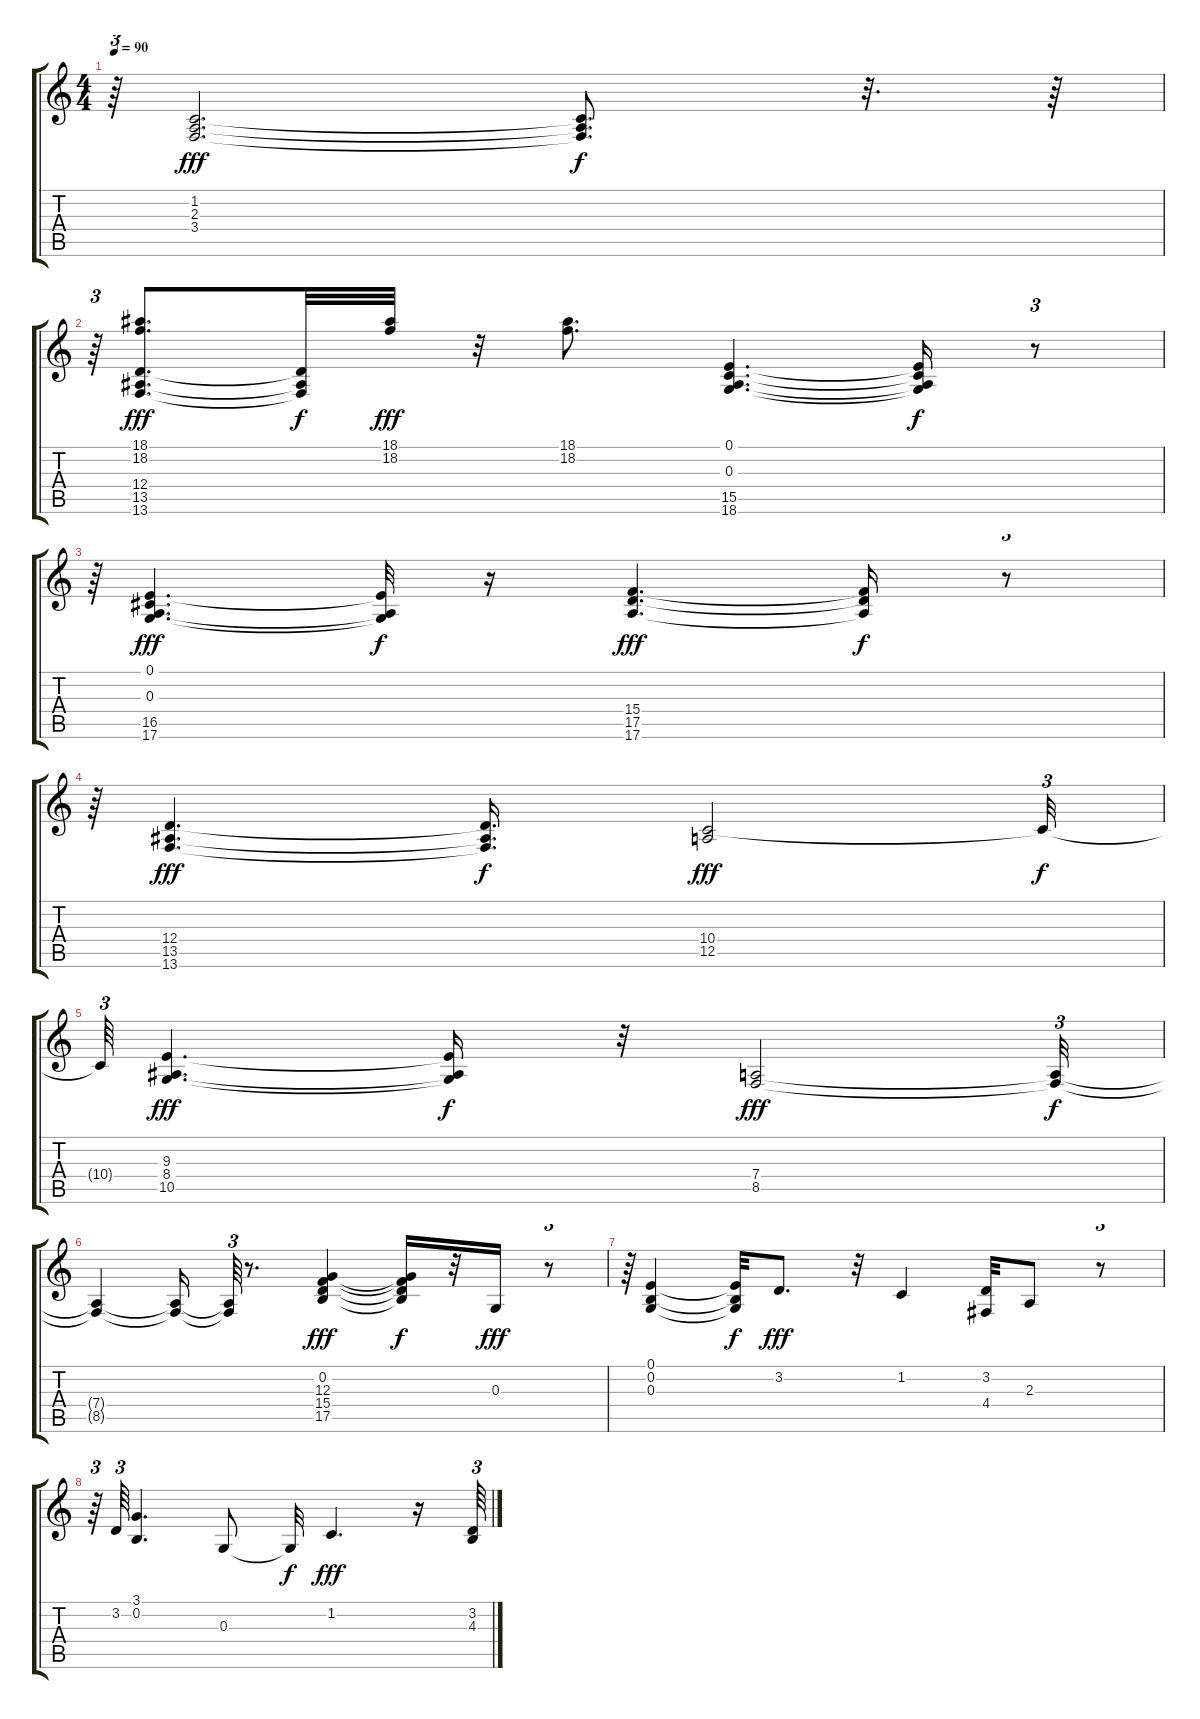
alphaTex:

\track "" {instrument acousticgrandpiano}
\staff {score tabs}
\tuning (E4 B3 G3 D3 A2 E2) {hide}
\ts (4 4)
\tempo 90
\clef g2
\ks c
r.64{tu (3 2) dy f} (1.2 2.3 3.4).2{d dy fff} (1.2{t} 2.3{t} 3.4{t}).8{d dy f} r.32{d} r.64 |
r.64{tu (3 2)} (18.1 18.2 12.4 13.5 13.6).8{d dy fff} (12.4{t} 13.5{t} 13.6{t}).32{dy f} (18.1 18.2).32{dy fff} r.32 (18.1 18.2).8{d} (0.1 0.3 15.5 18.6).4{d} (0.1{t} 0.3{t} 15.5{t} 18.6{t}).16{dy f} r.8{tu (3 2)} |
r.64{tu (3 2)} (0.1 0.3 16.5 17.6).4{d dy fff} (0.1{t} 0.3{t} 17.6{t}).32{dy f} r.16 (15.4 17.5 17.6).4{d dy fff} (15.4{t} 17.5{t} 17.6{t}).16{dy f} r.8{tu (3 2)} |
r.64{tu (3 2)} (12.4 13.5 13.6).4{d dy fff} (12.4{t} 13.5{t} 13.6{t}).16{d dy f} (10.4 12.5).2{dy fff} 10.4{t}.32{tu (3 2) dy f} |
10.4{t}.64{tu (3 2)} (9.3 8.4 10.5).4{d dy fff} (9.3{t} 8.4{t} 10.5{t}).16{dy f} r.32 (7.4 8.5).2{dy fff} (7.4{t} 8.5{t}).32{tu (3 2) dy f} |
(7.4{t} 8.5{t}).4 (7.4{t} 8.5{t}).16 (7.4{t} 8.5{t}).64{tu (3 2)} r.8{d} (0.2 12.3 15.4 17.5).4{dy fff} (0.2{t} 12.3{t} 15.4{t} 17.5{t}).16{dy f} r.32 0.3.16{dy fff} r.8{tu (3 2)} |
r.64{tu (3 2)} (0.1 0.2 0.3).4 (0.1{t} 0.2{t} 0.3{t}).32{dy f} 3.2.8{d dy fff} r.32 1.2.4 (3.2 4.4).32 2.3.8 r.8{tu (3 2)} |
r.64{tu (3 2)} 3.2.64{tu (3 2)} (3.1 0.2).4{d} 0.3.8 0.3{t}.32{dy f} 1.2.4{d dy fff} r.16 (3.2 4.3).64{tu (3 2)}
